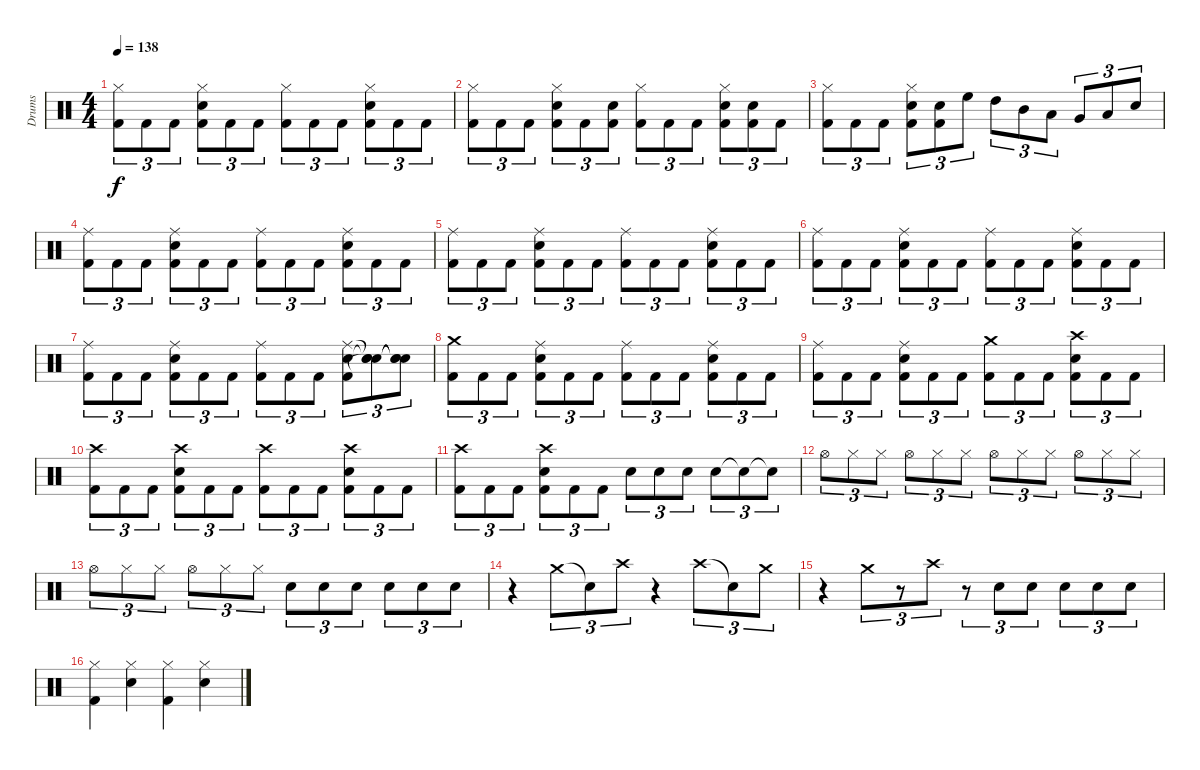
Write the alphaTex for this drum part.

\track ("Drums" "Drums") {instrument percussion}
\staff {score}
\articulation defaults
\ts (4 4)
\tempo 138
\clef neutral
\ks c
("Hi-Hat (closed)" "Kick (hit) 2").8{tu (3 2) dy f} "Kick (hit) 2".8{tu (3 2)} "Kick (hit) 2".8{tu (3 2)} ("Hi-Hat (closed)" "Snare (hit) 2" "Kick (hit) 2").8{tu (3 2)} "Kick (hit) 2".8{tu (3 2)} "Kick (hit) 2".8{tu (3 2)} ("Hi-Hat (closed)" "Kick (hit) 2").8{tu (3 2)} "Kick (hit) 2".8{tu (3 2)} "Kick (hit) 2".8{tu (3 2)} ("Hi-Hat (closed)" "Snare (hit) 2" "Kick (hit) 2").8{tu (3 2)} "Kick (hit) 2".8{tu (3 2)} "Kick (hit) 2".8{tu (3 2)} |
("Hi-Hat (closed)" "Kick (hit) 2").8{tu (3 2)} "Kick (hit) 2".8{tu (3 2)} "Kick (hit) 2".8{tu (3 2)} ("Hi-Hat (closed)" "Snare (hit) 2" "Kick (hit) 2").8{tu (3 2)} "Kick (hit) 2".8{tu (3 2)} ("Snare (hit) 2" "Kick (hit) 2").8{tu (3 2)} ("Hi-Hat (closed)" "Kick (hit) 2").8{tu (3 2)} "Kick (hit) 2".8{tu (3 2)} "Kick (hit) 2".8{tu (3 2)} ("Hi-Hat (closed)" "Snare (hit) 2" "Kick (hit) 2").8{tu (3 2)} ("Snare (hit) 2" "Kick (hit) 2").8{tu (3 2)} "Kick (hit) 2".8{tu (3 2)} |
("Hi-Hat (closed)" "Kick (hit) 2").8{tu (3 2)} "Kick (hit) 2".8{tu (3 2)} "Kick (hit) 2".8{tu (3 2)} ("Hi-Hat (closed)" "Snare (hit) 2" "Kick (hit) 2").8{tu (3 2)} ("Snare (hit) 2" "Kick (hit) 2").8{tu (3 2)} "High Floor Tom (hit)".8{tu (3 2)} "High Tom (hit)".8{tu (3 2)} "Mid Tom (hit)".8{tu (3 2)} "Low Tom (hit)".8{tu (3 2)} "Very Low Tom (hit)".8{tu (3 2)} "Low Floor Tom (hit)".8{tu (3 2)} "Snare (hit) 2".8{tu (3 2)} |
("Ride (middle)" "Kick (hit) 2").8{tu (3 2)} "Kick (hit) 2".8{tu (3 2)} "Kick (hit) 2".8{tu (3 2)} ("Ride (middle)" "Snare (hit) 2" "Kick (hit) 2").8{tu (3 2)} "Kick (hit) 2".8{tu (3 2)} "Kick (hit) 2".8{tu (3 2)} ("Ride (middle)" "Kick (hit) 2").8{tu (3 2)} "Kick (hit) 2".8{tu (3 2)} "Kick (hit) 2".8{tu (3 2)} ("Ride (middle)" "Snare (hit) 2" "Kick (hit) 2").8{tu (3 2)} "Kick (hit) 2".8{tu (3 2)} "Kick (hit) 2".8{tu (3 2)} |
("Ride (middle)" "Kick (hit) 2").8{tu (3 2)} "Kick (hit) 2".8{tu (3 2)} "Kick (hit) 2".8{tu (3 2)} ("Ride (middle)" "Snare (hit) 2" "Kick (hit) 2").8{tu (3 2)} "Kick (hit) 2".8{tu (3 2)} "Kick (hit) 2".8{tu (3 2)} ("Ride (middle)" "Kick (hit) 2").8{tu (3 2)} "Kick (hit) 2".8{tu (3 2)} "Kick (hit) 2".8{tu (3 2)} ("Ride (middle)" "Snare (hit) 2" "Kick (hit) 2").8{tu (3 2)} "Kick (hit) 2".8{tu (3 2)} "Kick (hit) 2".8{tu (3 2)} |
("Ride (middle)" "Kick (hit) 2").8{tu (3 2)} "Kick (hit) 2".8{tu (3 2)} "Kick (hit) 2".8{tu (3 2)} ("Ride (middle)" "Snare (hit) 2" "Kick (hit) 2").8{tu (3 2)} "Kick (hit) 2".8{tu (3 2)} "Kick (hit) 2".8{tu (3 2)} ("Ride (middle)" "Kick (hit) 2").8{tu (3 2)} "Kick (hit) 2".8{tu (3 2)} "Kick (hit) 2".8{tu (3 2)} ("Ride (middle)" "Snare (hit) 2" "Kick (hit) 2").8{tu (3 2)} "Kick (hit) 2".8{tu (3 2)} "Kick (hit) 2".8{tu (3 2)} |
("Ride (middle)" "Kick (hit) 2").8{tu (3 2)} "Kick (hit) 2".8{tu (3 2)} "Kick (hit) 2".8{tu (3 2)} ("Ride (middle)" "Snare (hit) 2" "Kick (hit) 2").8{tu (3 2)} "Kick (hit) 2".8{tu (3 2)} "Kick (hit) 2".8{tu (3 2)} ("Ride (middle)" "Kick (hit) 2").8{tu (3 2)} "Kick (hit) 2".8{tu (3 2)} "Kick (hit) 2".8{tu (3 2)} ("Ride (middle)" "Snare (hit) 2" "Kick (hit) 2").8{tu (3 2)} ("Snare (hit)"{t} "Snare (hit)"{t} "Snare (hit)"{t}).8{tu (3 2)} ("Snare (hit)"{t} "Snare (hit)"{t} "Snare (hit)"{t}).8{tu (3 2)} |
("Crash medium (hit)" "Kick (hit) 2").8{tu (3 2)} "Kick (hit) 2".8{tu (3 2)} "Kick (hit) 2".8{tu (3 2)} ("Ride (middle)" "Snare (hit) 2" "Kick (hit) 2").8{tu (3 2)} "Kick (hit) 2".8{tu (3 2)} "Kick (hit) 2".8{tu (3 2)} ("Ride (middle)" "Kick (hit) 2").8{tu (3 2)} "Kick (hit) 2".8{tu (3 2)} "Kick (hit) 2".8{tu (3 2)} ("Ride (middle)" "Snare (hit) 2" "Kick (hit) 2").8{tu (3 2)} "Kick (hit) 2".8{tu (3 2)} "Kick (hit) 2".8{tu (3 2)} |
("Ride (middle)" "Kick (hit) 2").8{tu (3 2)} "Kick (hit) 2".8{tu (3 2)} "Kick (hit) 2".8{tu (3 2)} ("Ride (middle)" "Snare (hit) 2" "Kick (hit) 2").8{tu (3 2)} "Kick (hit) 2".8{tu (3 2)} "Kick (hit) 2".8{tu (3 2)} ("Crash medium (hit)" "Kick (hit) 2").8{tu (3 2)} "Kick (hit) 2".8{tu (3 2)} "Kick (hit) 2".8{tu (3 2)} ("Crash high (hit)" "Snare (hit) 2" "Kick (hit) 2").8{tu (3 2)} "Kick (hit) 2".8{tu (3 2)} "Kick (hit) 2".8{tu (3 2)} |
("Crash high (hit)" "Kick (hit) 2").8{tu (3 2)} "Kick (hit) 2".8{tu (3 2)} "Kick (hit) 2".8{tu (3 2)} ("Crash high (hit)" "Snare (hit) 2" "Kick (hit) 2").8{tu (3 2)} "Kick (hit) 2".8{tu (3 2)} "Kick (hit) 2".8{tu (3 2)} ("Crash high (hit)" "Kick (hit) 2").8{tu (3 2)} "Kick (hit) 2".8{tu (3 2)} "Kick (hit) 2".8{tu (3 2)} ("Crash high (hit)" "Snare (hit) 2" "Kick (hit) 2").8{tu (3 2)} "Kick (hit) 2".8{tu (3 2)} "Kick (hit) 2".8{tu (3 2)} |
("Crash high (hit)" "Kick (hit) 2").8{tu (3 2)} "Kick (hit) 2".8{tu (3 2)} "Kick (hit) 2".8{tu (3 2)} ("Crash high (hit)" "Snare (hit) 2" "Kick (hit) 2").8{tu (3 2)} "Kick (hit) 2".8{tu (3 2)} "Kick (hit) 2".8{tu (3 2)} "Snare (hit) 2".8{tu (3 2)} "Snare (hit) 2".8{tu (3 2)} "Snare (hit) 2".8{tu (3 2)} "Snare (hit) 2".8{tu (3 2)} "Snare (hit)"{t}.8{tu (3 2)} "Snare (hit)"{t}.8{tu (3 2)} |
"Hi-Hat (open)".8{tu (3 2)} "Hi-Hat (closed)".8{tu (3 2)} "Hi-Hat (closed)".8{tu (3 2)} "Hi-Hat (open)".8{tu (3 2)} "Hi-Hat (closed)".8{tu (3 2)} "Hi-Hat (closed)".8{tu (3 2)} "Hi-Hat (open)".8{tu (3 2)} "Hi-Hat (closed)".8{tu (3 2)} "Hi-Hat (closed)".8{tu (3 2)} "Hi-Hat (open)".8{tu (3 2)} "Hi-Hat (closed)".8{tu (3 2)} "Hi-Hat (closed)".8{tu (3 2)} |
"Hi-Hat (open)".8{tu (3 2)} "Hi-Hat (closed)".8{tu (3 2)} "Hi-Hat (closed)".8{tu (3 2)} "Hi-Hat (open)".8{tu (3 2)} "Hi-Hat (closed)".8{tu (3 2)} "Hi-Hat (closed)".8{tu (3 2)} "Snare (hit) 2".8{tu (3 2)} "Snare (hit) 2".8{tu (3 2)} "Snare (hit) 2".8{tu (3 2)} "Snare (hit) 2".8{tu (3 2)} "Snare (hit) 2".8{tu (3 2)} "Snare (hit) 2".8{tu (3 2)} |
r.4 "Crash medium (hit)".8{tu (3 2)} "Snare (hit)"{t}.8{tu (3 2)} "Crash high (hit)".8{tu (3 2)} r.4 "Crash high (hit)".8{tu (3 2)} "Snare (hit)"{t}.8{tu (3 2)} "Crash medium (hit)".8{tu (3 2)} |
r.4 "Crash medium (hit)".8{tu (3 2)} r.8{tu (3 2)} "Crash high (hit)".8{tu (3 2)} r.8{tu (3 2)} "Snare (hit) 2".8{tu (3 2)} "Snare (hit) 2".8{tu (3 2)} "Snare (hit) 2".8{tu (3 2)} "Snare (hit) 2".8{tu (3 2)} "Snare (hit) 2".8{tu (3 2)} |
("Hi-Hat (closed)" "Kick (hit) 2").4 ("Hi-Hat (closed)" "Snare (hit) 2").4 ("Hi-Hat (closed)" "Kick (hit) 2").4 ("Hi-Hat (closed)" "Snare (hit) 2").4
